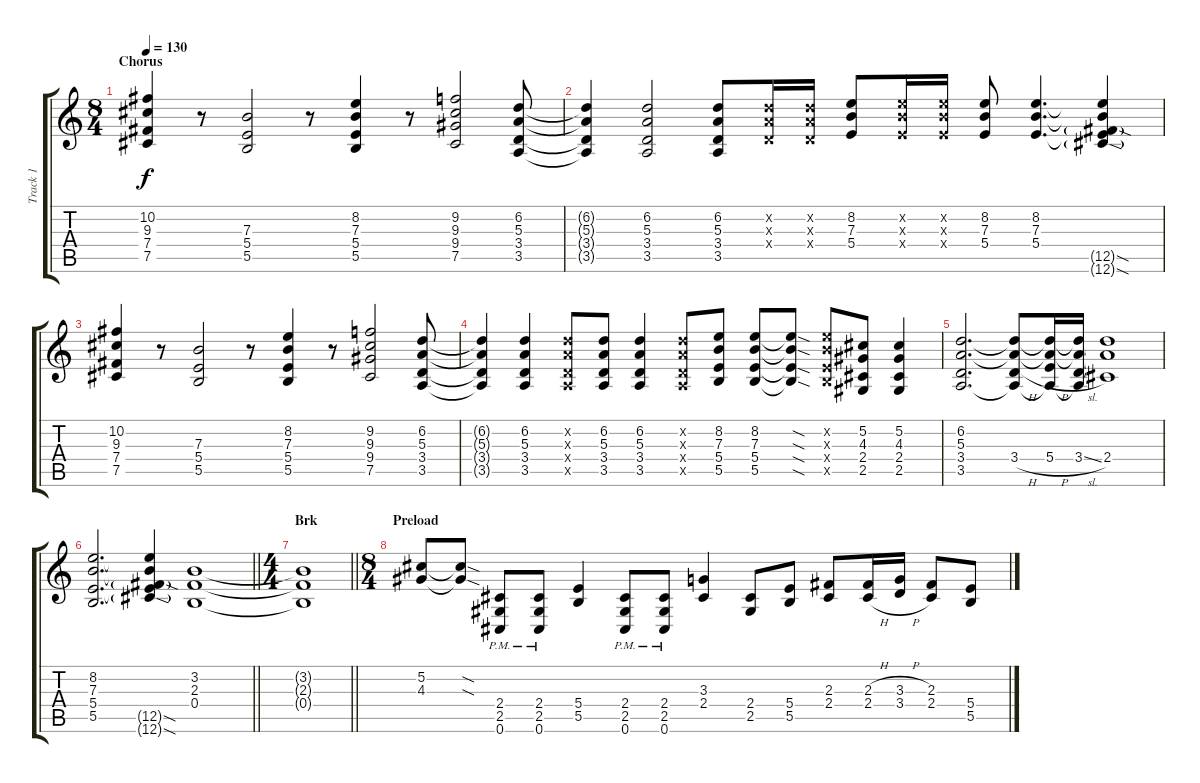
\track ("Track 1" "Track 1") {instrument overdrivenguitar}
\staff {score tabs}
\tuning (Db4 Ab3 E3 B2 Gb2 Db2) {hide}
\ts (8 4)
\section ("" "Chorus")
\tempo 130
\clef g2
\ks c
(10.2 9.3 7.4 7.5).4{dy f} r.8 (7.3 5.4 5.5).2 r.8 (8.2 7.3 5.4 5.5).4 r.8 (9.2 9.3 9.4 7.5).2 (6.2 5.3 3.4 3.5).8 |
(6.2{t} 5.3{t} 3.4{t} 3.5{t}).4 (6.2 5.3 3.4 3.5).2 (6.2 5.3 3.4 3.5).8 (6.2{x} 5.3{x} 3.4{x}).16 (6.2{x} 5.3{x} 3.4{x}).16 (8.2 7.3 5.4).8 (8.2{x} 7.3{x} 5.4{x}).16 (8.2{x} 7.3{x} 5.4{x}).16 (8.2 7.3 5.4).8 (8.2 7.3 5.4).4{d} (8.2{t} 7.3{t} 5.4{t} 12.5{sod g} 12.6{sod g}).4 |
(10.2 9.3 7.4 7.5).4 r.8 (7.3 5.4 5.5).2 r.8 (8.2 7.3 5.4 5.5).4 r.8 (9.2 9.3 9.4 7.5).2 (6.2 5.3 3.4 3.5).8 |
(6.2{t} 5.3{t} 3.4{t} 3.5{t}).4 (6.2 5.3 3.4 3.5).4 (6.2{x} 5.3{x} 3.4{x} 3.5{x}).8 (6.2 5.3 3.4 3.5).8 (6.2 5.3 3.4 3.5).4 (6.2{x} 5.3{x} 3.4{x} 3.5{x}).8 (8.2 7.3 5.4 5.5).8 (8.2 7.3 5.4 5.5).8 (8.2{sod t} 7.3{sod t} 5.4{sod t} 5.5{sod t}).8 (8.2{x} 7.3{x} 5.4{x} 5.5{x}).8 (5.2 4.3 2.4 2.5).8 (5.2 4.3 2.4 2.5).4 |
(6.2 5.3 3.4 3.5).2{d} (6.2{t} 5.3{t} 3.4{h} 3.5{t}).8 (6.2{t} 5.3{t} 5.4{h} 3.5{t}).16 (6.2{t} 5.3{t} 3.4{sl} 3.5{t}).16 (6.2{t} 5.3{t} 2.4).1 |
\barLineRight lightlight
(8.2 7.3 5.4 5.5).2{d} (8.2{t} 7.3{t} 5.4{t} 12.5{sod g} 12.6{sod g}).4 (3.2 2.3 0.4).1 |
\ts (4 4)
\section ("" "Brk")
\barLineRight lightlight
(3.2{t} 2.3{t} 0.4{t}).1 |
\ts (8 4)
\section ("" "Preload")
(5.2 4.3).8 (5.2{sod t} 4.3{sod t}).8 (2.4{pm} 2.5{pm} 0.6{pm}).8 (2.4{pm} 2.5{pm} 0.6{pm}).8 (5.4 5.5).4 (2.4{pm} 2.5{pm} 0.6{pm}).8 (2.4{pm} 2.5{pm} 0.6{pm}).8 (3.3 2.4).4 (2.4 2.5).8 (5.4 5.5).8 (2.3 2.4).8 (2.3{h} 2.4{h}).16 (3.3{h} 3.4{h}).16 (2.3 2.4).8 (5.4 5.5).8
